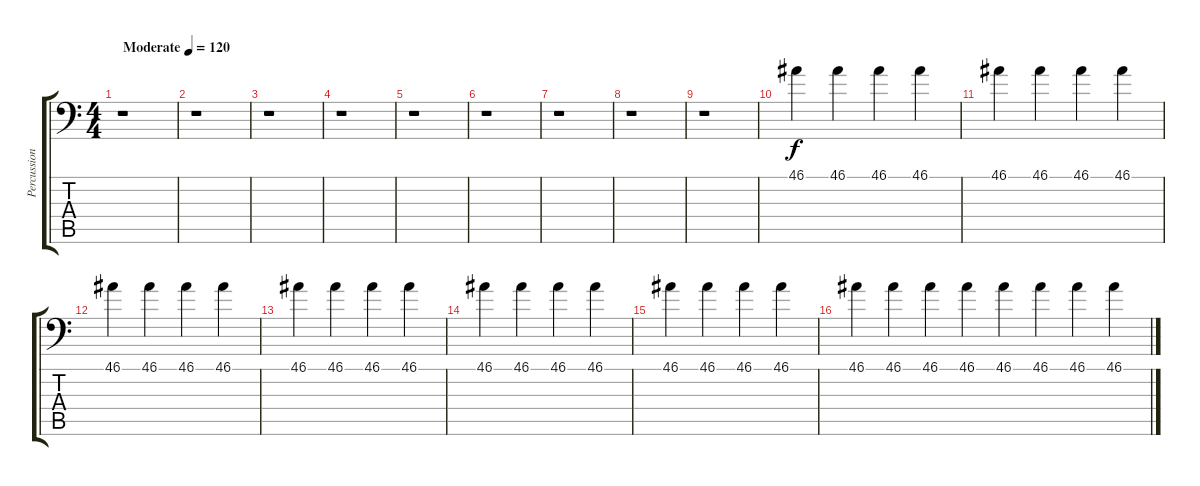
\track ("Percussioni" "Percussion") {instrument acousticgrandpiano}
\staff {score tabs}
\tuning (C-1 C-1 C-1 C-1 C-1 C-1) {hide}
\ts (4 4)
\tempo (120 "Moderate")
\clef f4
\ks c
r.1{dy f instrument acousticgrandpiano} |
r.1 |
r.1 |
r.1 |
r.1 |
r.1 |
r.1 |
r.1 |
r.1 |
46.1.4 46.1.4 46.1.4 46.1.4 |
46.1.4 46.1.4 46.1.4 46.1.4 |
46.1.4 46.1.4 46.1.4 46.1.4 |
46.1.4 46.1.4 46.1.4 46.1.4 |
46.1.4 46.1.4 46.1.4 46.1.4 |
46.1.4 46.1.4 46.1.4 46.1.4 |
46.1.4 46.1.4 46.1.4 46.1.4 46.1.4 46.1.4 46.1.4 46.1.4
